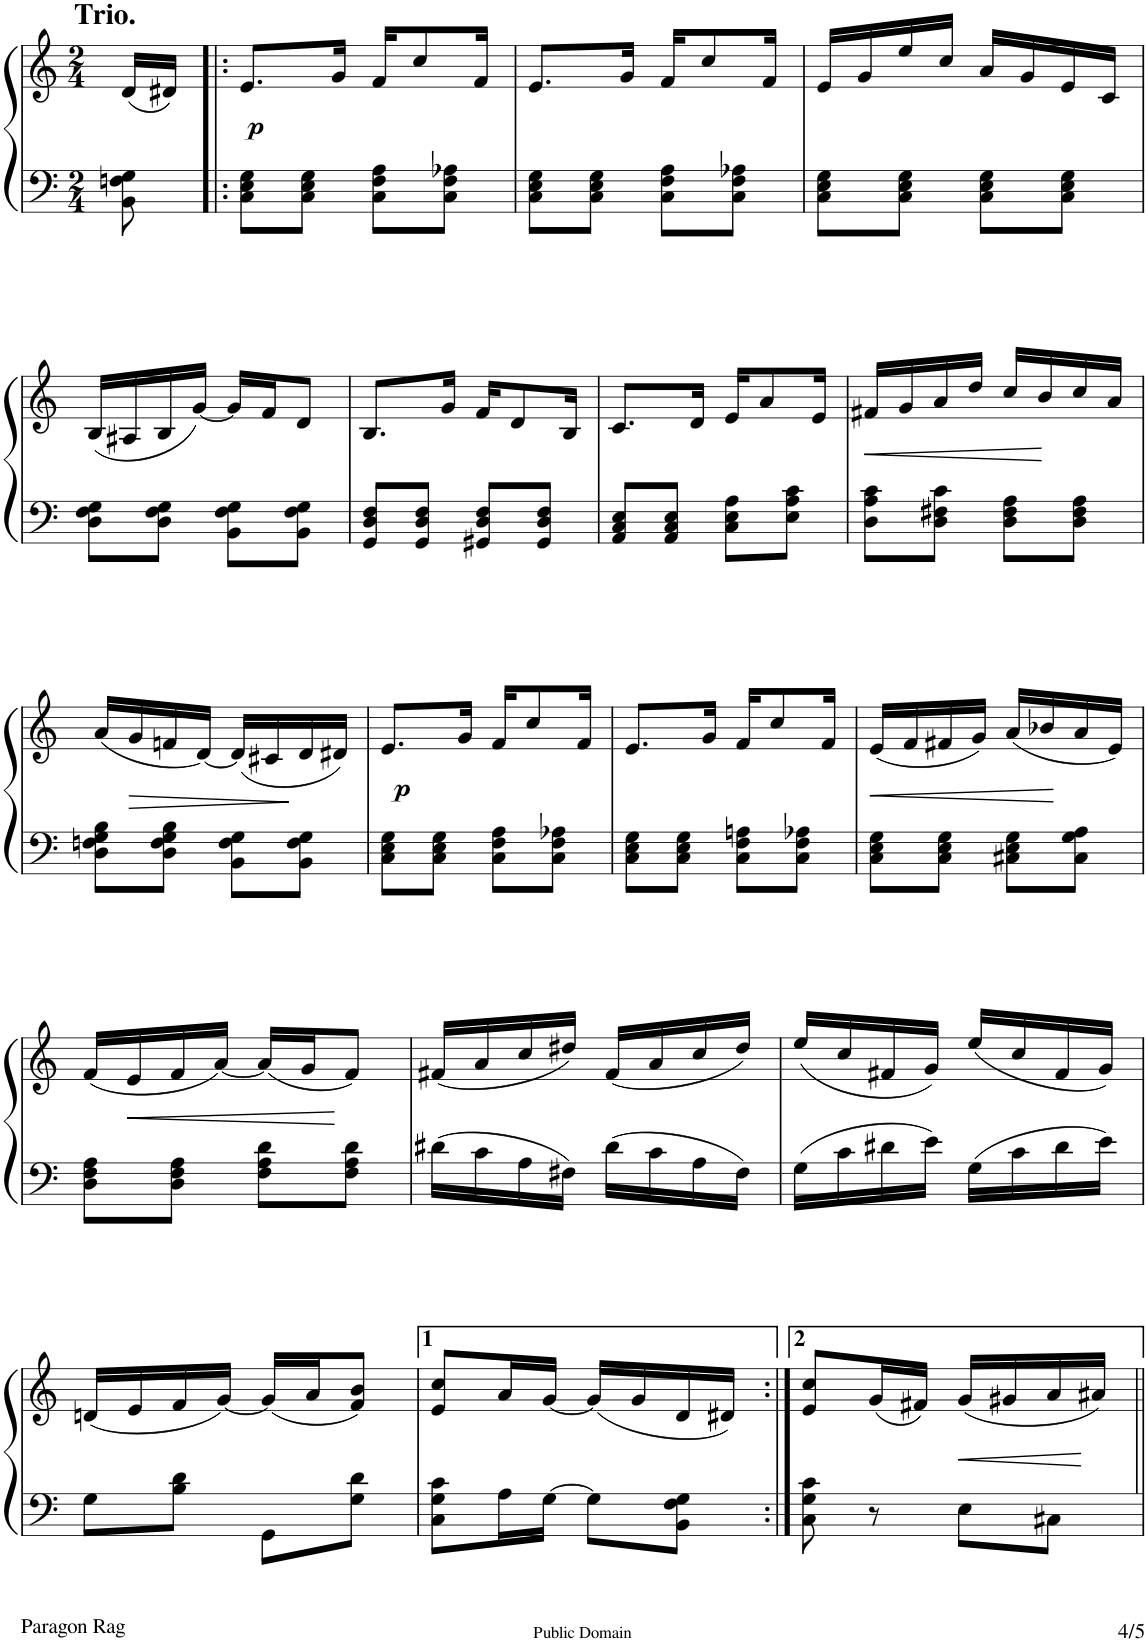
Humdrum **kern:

**kern	**kern	**dynam
*part1	*part1	*part1
*staff2	*staff1	*staff1/2
*I"Piano	*	*
*I'Pno.	*	*
!!LO:PB:g=z
*clefF4	*clefG2	*
*k[]	*k[]	*
*M2/4	*M2/4	*
=55	=55	=55
!	!LO:TX:a:B:t=Trio.	!
8BB\ 8Fn\ 8G\	(16d/LL	.
.	16d#X/JJ)	.
=56!|:	=56!|:	=56!|:
!	!	!LO:DY:b
8C\ 8E\ 8G\L	8.e/L	p
8C\ 8E\ 8G\J	.	.
.	16g/Jk	.
8C\ 8F\ 8A\L	16f/KL	.
.	8cc/	.
8C\ 8F\ 8A-X\J	.	.
.	16f/Jk	.
=57	=57	=57
8C\ 8E\ 8G\L	8.e/L	.
8C\ 8E\ 8G\J	.	.
.	16g/Jk	.
8C\ 8F\ 8A\L	16f/KL	.
.	8cc/	.
8C\ 8F\ 8A-X\J	.	.
.	16f/Jk	.
=58	=58	=58
8C\ 8E\ 8G\L	16e/LL	.
.	16g/	.
8C\ 8E\ 8G\J	16ee/	.
.	16cc/JJ	.
8C\ 8E\ 8G\L	16a/LL	.
.	16g/	.
8C\ 8E\ 8G\J	16e/	.
.	16c/JJ	.
!!LO:LB:g=z
=59	=59	=59
8D\ 8F\ 8G\L	(16B/LL	.
.	16A#X/	.
8D\ 8F\ 8G\J	16B/	.
.	[16g/JJ)	.
8BB\ 8F\ 8G\L	16g/LL]	.
.	16f/J	.
8BB\ 8F\ 8G\J	8d/J	.
=60	=60	=60
8GG/ 8D/ 8F/L	8.B/L	.
8GG/ 8D/ 8F/J	.	.
.	16g/Jk	.
8GG#X/ 8D/ 8F/L	16f/KL	.
.	8d/	.
8GG#/ 8D/ 8F/J	.	.
.	16B/Jk	.
=61	=61	=61
8AA/ 8C/ 8E/L	8.c/L	.
8AA/ 8C/ 8E/J	.	.
.	16d/Jk	.
8C\ 8E\ 8A\L	16e/KL	.
.	8a/	.
8E\ 8A\ 8c\J	.	.
.	16e/Jk	.
=62	=62	=62
!	!	!LO:HP:b
8D\ 8A\ 8c\L	16f#X/LL	<
.	16g/	.
8D\ 8F#X\ 8c\J	16a/	.
.	16dd/JJ	.
8D\ 8F#\ 8A\L	16cc/LL	.
.	16b/	.
8D\ 8F#\ 8A\J	16cc/	[
.	16a/JJ	.
!!LO:LB:g=z
=63	=63	=63
8D\ 8Fn\ 8G\ 8B\L	(16a/LL	.
!	!	!LO:HP:b
.	16g/	>
8D\ 8F\ 8G\ 8B\J	16fn/	.
.	[16d/JJ)	.
8BB\ 8F\ 8G\L	(16d/LL]	.
.	16c#X/	.
8BB\ 8F\ 8G\J	16d/	]
.	16d#X/JJ)	.
=64	=64	=64
!	!	!LO:DY:b
8C\ 8E\ 8G\L	8.e/L	p
8C\ 8E\ 8G\J	.	.
.	16g/Jk	.
8C\ 8F\ 8A\L	16f/KL	.
.	8cc/	.
8C\ 8F\ 8A-X\J	.	.
.	16f/Jk	.
=65	=65	=65
8C\ 8E\ 8G\L	8.e/L	.
8C\ 8E\ 8G\J	.	.
.	16g/Jk	.
8C\ 8F\ 8An\L	16f/KL	.
.	8cc/	.
8C\ 8F\ 8A-X\J	.	.
.	16f/Jk	.
=66	=66	=66
!	!	!LO:HP:b
8C\ 8E\ 8G\L	(16e/LL	<
.	16f/	.
8C\ 8E\ 8G\J	16f#X/	.
.	16g/JJ)	.
8C#X\ 8E\ 8G\L	(16a/LL	.
.	16b-X/	.
8C#\ 8G\ 8A\J	16a/	[
.	16e/JJ)	.
!!LO:LB:g=z
=67	=67	=67
8D\ 8F\ 8A\L	(16f/LL	.
!	!	!LO:HP:b
.	16e/	<
8D\ 8F\ 8A\J	16f/	.
.	[16a/JJ)	.
8F\ 8A\ 8d\L	(16a/LL]	.
.	16g/J	.
8F\ 8A\ 8d\J	8f/J)	[
=68	=68	=68
16d#X\LL	(16f#X/LL	.
16c\	16a/	.
16A\	16cc/	.
16F#X\JJ	16dd#X/JJ)	.
16d#\LL	(16f#/LL	.
16c\	16a/	.
16A\	16cc/	.
16F#\JJ	16dd#/JJ)	.
=69	=69	=69
16G\LL	(16ee/LL	.
16c\	16cc/	.
16d#X\	16f#X/	.
16e\JJ	16g/JJ)	.
16G\LL	(16ee/LL	.
16c\	16cc/	.
16d#\	16f#/	.
16e\JJ	16g/JJ)	.
!!LO:LB:g=z
=70	=70	=70
8G\L	(16dn/LL	.
.	16e/	.
8B\ 8d\J	16f/	.
.	[16g/JJ)	.
8GG\L	(16g/LL]	.
.	16a/J	.
8G\ 8d\J	8f/ 8b/J)	.
=71	=71	=71
8C\ 8G\ 8c\L	8e/ 8cc/L	.
16A\L	16a/L	.
[16G\JJ	[16g/JJ	.
8G\L]	(16g/LL]	.
.	16g/	.
8BB\ 8F\ 8G\J	16d/	.
.	16d#X/JJ)	.
=72:|!	=72:|!	=72:|!
8C\ 8G\ 8c\	8e/ 8cc/L	.
8r	(16g/L	.
.	16f#X/JJ)	.
!	!	!LO:HP:b
8E\L	(16g/LL	<
.	16g#X/	.
8C#X\J	16a/	.
.	16a#X/JJ)	[
=||	=||	=||
*-	*-	*-
